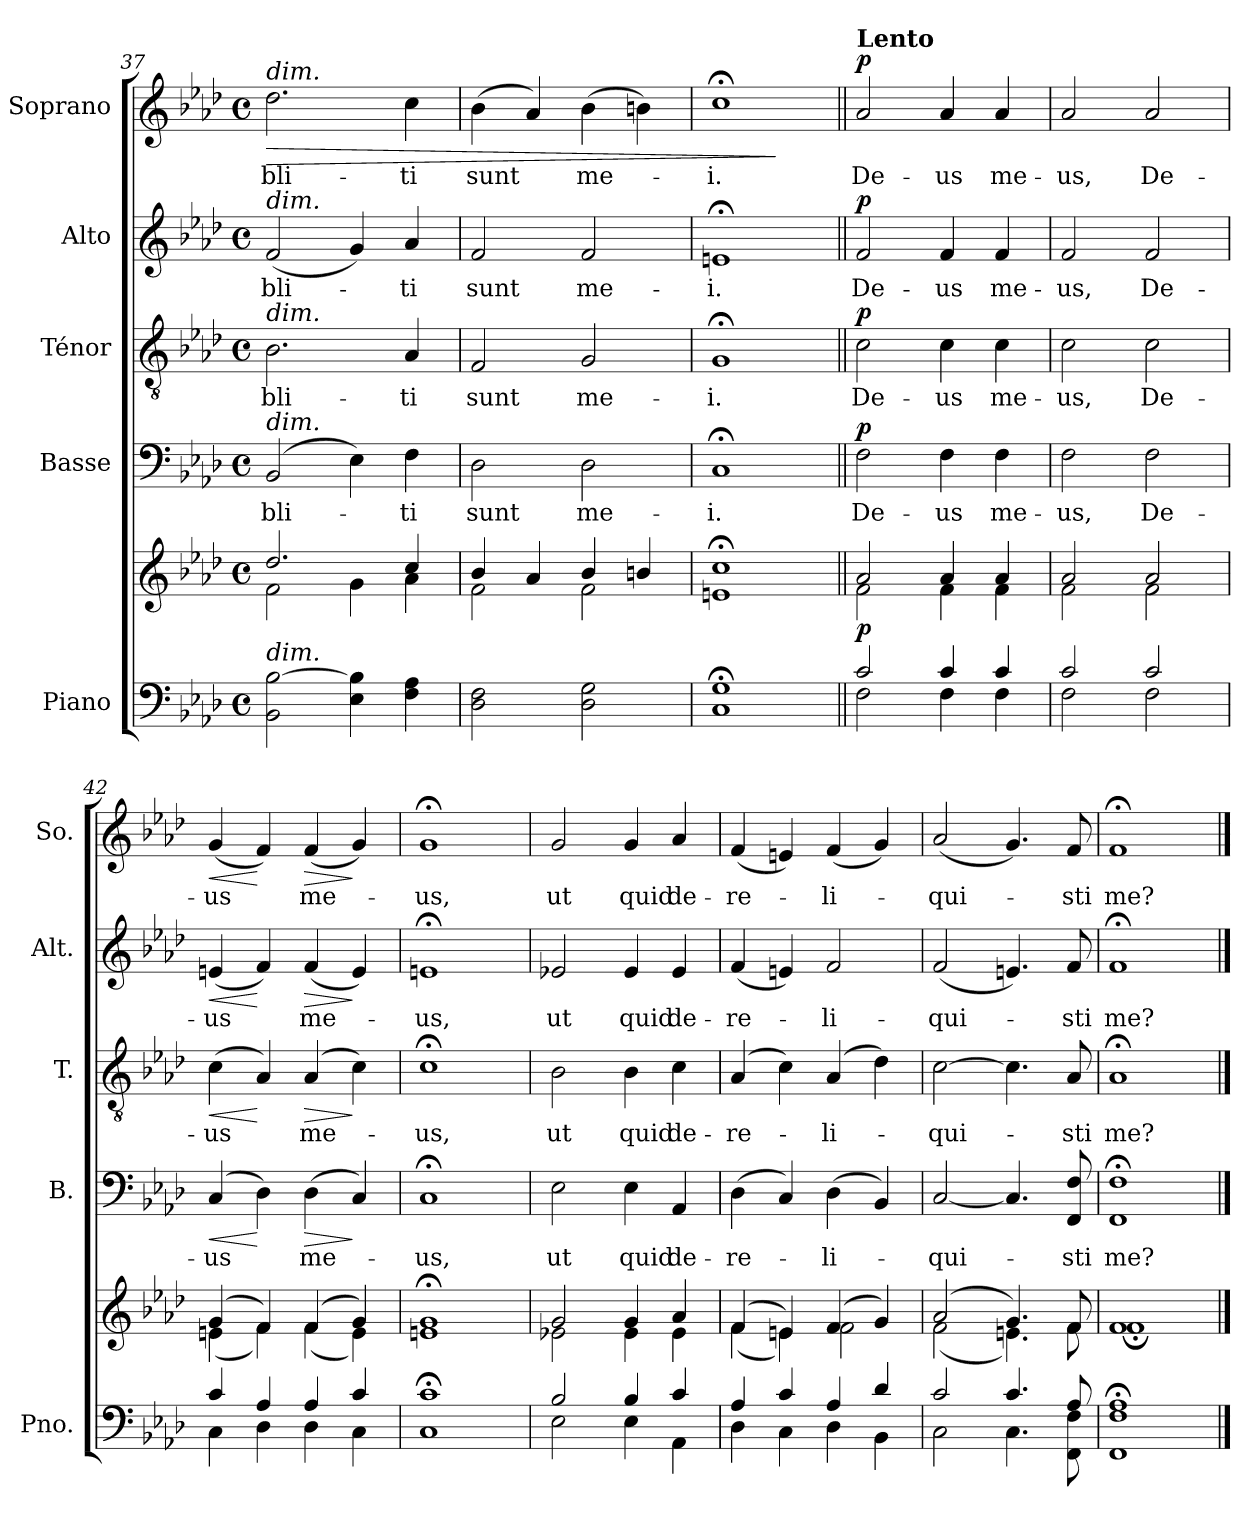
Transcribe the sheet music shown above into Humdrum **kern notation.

**kern	**kern	**dynam	**kern	**text	**dynam	**kern	**text	**dynam	**kern	**text	**dynam	**kern	**text	**dynam
*part5	*part5	*part5	*part4	*part4	*part4	*part3	*part3	*part3	*part2	*part2	*part2	*part1	*part1	*part1
*staff6	*staff5	*staff5/6	*staff4	*staff4	*staff4	*staff3	*staff3	*staff3	*staff2	*staff2	*staff2	*staff1	*staff1	*staff1
*I"Piano	*	*	*I"Basse	*	*	*I"Ténor	*	*	*I"Alto	*	*	*I"Soprano	*	*
*I'Pno.	*	*	*I'B.	*	*	*I'T.	*	*	*I'Alt.	*	*	*I'So.	*	*
!!LO:LB:g=z
*clefF4	*clefG2	*	*clefF4	*	*	*clefGv2	*	*	*clefG2	*	*	*clefG2	*	*
*k[b-e-a-d-]	*k[b-e-a-d-]	*	*k[b-e-a-d-]	*	*	*k[b-e-a-d-]	*	*	*k[b-e-a-d-]	*	*	*k[b-e-a-d-]	*	*
*M4/4	*M4/4	*	*M4/4	*	*	*M4/4	*	*	*M4/4	*	*	*M4/4	*	*
*met(c)	*met(c)	*	*met(c)	*	*	*met(c)	*	*	*met(c)	*	*	*met(c)	*	*
=37	=37	=37	=37	=37	=37	=37	=37	=37	=37	=37	=37	=37	=37	=37
*	*^	*	*	*	*	*	*	*	*	*	*	*	*	*
!	!	!	!	!	!	!	!	!	!	!	!	!	!LO:TX:a:i:t=dim.	!	!
!	!	!	!	!	!	!	!	!	!	!LO:TX:a:i:t=dim.	!	!	!	!	!
!	!	!	!	!	!	!	!LO:TX:a:i:t=dim.	!	!	!	!	!	!	!	!
!	!	!	!	!LO:TX:a:i:t=dim.	!	!	!	!	!	!	!	!	!	!	!
!LO:TX:a:i:t=dim.	!	!	!	!	!	!	!	!	!	!	!	!	!	!	!
!	!	!	!	!	!LO:LY:b	!	!	!LO:LY:b	!	!	!LO:LY:b	!	!	!LO:LY:b	!LO:HP:b
2BB-\ [2B-\	2.dd-/	2f\	.	(2BB-/	-bli-	.	2.B-\	-bli-	.	(2f/	-bli-	.	2.dd-\	-bli-	>
4E-\ 4B-\]	.	4g\	.	4E-\)	.	.	.	.	.	4g/)	.	.	.	.	.
!	!	!	!	!	!LO:LY:b	!	!	!LO:LY:b	!	!	!LO:LY:b	!	!	!LO:LY:b	!
4F\ 4A-\	4cc/	4a-\	.	4F\	-ti	.	4A-/	-ti	.	4a-/	-ti	.	4cc\	-ti	.
=38	=38	=38	=38	=38	=38	=38	=38	=38	=38	=38	=38	=38	=38	=38	=38
!	!	!	!	!	!LO:LY:b	!	!	!LO:LY:b	!	!	!LO:LY:b	!	!	!LO:LY:b	!
2D-\ 2F\	4b-/	2f\	.	2D-\	sunt	.	2F/	sunt	.	2f/	sunt	.	(4b-\	sunt	.
.	4a-/	.	.	.	.	.	.	.	.	.	.	.	4a-/)	.	.
!	!	!	!	!	!LO:LY:b	!	!	!LO:LY:b	!	!	!LO:LY:b	!	!	!LO:LY:b	!
2D-\ 2G\	4b-/	2f\	.	2D-\	me-	.	2G/	me-	.	2f/	me-	.	(4b-\	me-	.
.	4bn/	.	.	.	.	.	.	.	.	.	.	.	4bn\)	.	.
=39	=39	=39	=39	=39	=39	=39	=39	=39	=39	=39	=39	=39	=39	=39	=39
!	!	!	!	!	!LO:LY:b	!	!	!LO:LY:b	!	!	!LO:LY:b	!	!	!LO:LY:b	!
1C; 1G;	1cc;<	1en	.	1C;<	-i.	.	1G;<	-i.	.	1en;<	-i.	.	1cc;<	-i.	.
*	*v	*v	*	*	*	*	*	*	*	*	*	*	*	*	*
.	.	.	.	.	.	.	.	.	.	.	.	.	.	]
=40||	=40||	=40||	=40||	=40||	=40||	=40||	=40||	=40||	=40||	=40||	=40||	=40||	=40||	=40||
*^	*^	*	*	*	*	*	*	*	*	*	*	*	*	*
!	!	!	!	!	!	!	!	!	!	!	!	!	!	!LO:TX:a:B:t=Lento	!	!
!	!	!	!	!LO:DY:a=2	!	!LO:LY:b	!LO:DY:b	!	!LO:LY:b	!LO:DY:b	!	!LO:LY:b	!LO:DY:b	!	!LO:LY:b	!LO:DY:b
2c/	2F\	2a-/	2f\	p	2F\	De-	p	2c\	De-	p	2f/	De-	p	2a-/	De-	p
!	!	!	!	!	!	!LO:LY:b	!	!	!LO:LY:b	!	!	!LO:LY:b	!	!	!LO:LY:b	!
4c/	4F\	4a-/	4f\	.	4F\	-us	.	4c\	-us	.	4f/	-us	.	4a-/	-us	.
!	!	!	!	!	!	!LO:LY:b	!	!	!LO:LY:b	!	!	!LO:LY:b	!	!	!LO:LY:b	!
4c/	4F\	4a-/	4f\	.	4F\	me-	.	4c\	me-	.	4f/	me-	.	4a-/	me-	.
=41	=41	=41	=41	=41	=41	=41	=41	=41	=41	=41	=41	=41	=41	=41	=41	=41
!	!	!	!	!	!	!LO:LY:b	!	!	!LO:LY:b	!	!	!LO:LY:b	!	!	!LO:LY:b	!
2c/	2F\	2a-/	2f\	.	2F\	-us,	.	2c\	-us,	.	2f/	-us,	.	2a-/	-us,	.
!	!	!	!	!	!	!LO:LY:b	!	!	!LO:LY:b	!	!	!LO:LY:b	!	!	!LO:LY:b	!
2c/	2F\	2a-/	2f\	.	2F\	De-	.	2c\	De-	.	2f/	De-	.	2a-/	De-	.
!!LO:PB:g=z
=42	=42	=42	=42	=42	=42	=42	=42	=42	=42	=42	=42	=42	=42	=42	=42	=42
!	!	!	!	!	!	!LO:LY:b	!LO:HP:b	!	!LO:LY:b	!LO:HP:b	!	!LO:LY:b	!LO:HP:b	!	!LO:LY:b	!LO:HP:b
4c/	4C\	(4g/	(4en\	.	(4C/	-us	<	(4c\	-us	<	(4en/	-us	<	(4g/	-us	<
4A-/	4D-\	4f/)	4f\)	.	4D-\)	.	[	4A-/)	.	[	4f/)	.	[	4f/)	.	[
!	!	!	!	!	!	!LO:LY:b	!LO:HP:b	!	!LO:LY:b	!LO:HP:b	!	!LO:LY:b	!LO:HP:b	!	!LO:LY:b	!LO:HP:b
4A-/	4D-\	(4f/	(4f\	.	(4D-\	me-	>	(4A-/	me-	>	(4f/	me-	>	(4f/	me-	>
4c/	4C\	4g/)	4e\)	.	4C/)	.	]	4c\)	.	]	4e/)	.	]	4g/)	.	]
=43	=43	=43	=43	=43	=43	=43	=43	=43	=43	=43	=43	=43	=43	=43	=43	=43
!	!	!	!	!	!	!LO:LY:b	!	!	!LO:LY:b	!	!	!LO:LY:b	!	!	!LO:LY:b	!
*v	*v	*	*	*	*	*	*	*	*	*	*	*	*	*	*	*
*	*v	*v	*	*	*	*	*	*	*	*	*	*	*	*	*
1C; 1c;	1en;< 1g;<	.	1C;<	-us,	.	1c;<	-us,	.	1en;<	-us,	.	1g;<	-us,	.
=44	=44	=44	=44	=44	=44	=44	=44	=44	=44	=44	=44	=44	=44	=44
*^	*^	*	*	*	*	*	*	*	*	*	*	*	*	*
!	!	!	!	!	!	!LO:LY:b	!	!	!LO:LY:b	!	!	!LO:LY:b	!	!	!LO:LY:b	!
2B-/	2E-\	2g/	2e-X\	.	2E-\	ut	.	2B-\	ut	.	2e-X/	ut	.	2g/	ut	.
!	!	!	!	!	!	!LO:LY:b	!	!	!LO:LY:b	!	!	!LO:LY:b	!	!	!LO:LY:b	!
4B-/	4E-\	4g/	4e-\	.	4E-\	quid	.	4B-\	quid	.	4e-/	quid	.	4g/	quid	.
!	!	!	!	!	!	!LO:LY:b	!	!	!LO:LY:b	!	!	!LO:LY:b	!	!	!LO:LY:b	!
4c/	4AA-\	4a-/	4e-\	.	4AA-/	de-	.	4c\	de-	.	4e-/	de-	.	4a-/	de-	.
=45	=45	=45	=45	=45	=45	=45	=45	=45	=45	=45	=45	=45	=45	=45	=45	=45
!	!	!	!	!	!	!LO:LY:b	!	!	!LO:LY:b	!	!	!LO:LY:b	!	!	!LO:LY:b	!
4A-/	4D-\	(4f/	(4f\	.	(4D-\	-re-	.	(4A-/	-re-	.	(4f/	-re-	.	(4f/	-re-	.
4c/	4C\	4en/)	4e\)	.	4C/)	.	.	4c\)	.	.	4en/)	.	.	4en/)	.	.
!	!	!	!	!	!	!LO:LY:b	!	!	!LO:LY:b	!	!	!LO:LY:b	!	!	!LO:LY:b	!
4A-/	4D-\	(4f/	2f\	.	(4D-\	-li-	.	(4A-/	-li-	.	2f/	-li-	.	(4f/	-li-	.
4d-/	4BB-\	4g/)	.	.	4BB-/)	.	.	4d-\)	.	.	.	.	.	4g/)	.	.
=46	=46	=46	=46	=46	=46	=46	=46	=46	=46	=46	=46	=46	=46	=46	=46	=46
!	!	!	!	!	!	!LO:LY:b	!	!	!LO:LY:b	!	!	!LO:LY:b	!	!	!LO:LY:b	!
2c/	2C\	(2a-/	(2f\	.	[2C/	-qui-	.	[2c\	-qui-	.	(2f/	-qui-	.	(2a-/	-qui-	.
4.c/	4.C\	4.g/)	4.en\)	.	4.C/]	.	.	4.c\]	.	.	4.en/)	.	.	4.g/)	.	.
!	!	!	!	!	!	!LO:LY:b	!	!	!LO:LY:b	!	!	!LO:LY:b	!	!	!LO:LY:b	!
8A-/	8FF\ 8F\	8f/	8f\	.	8FF/ 8F/	-sti	.	8A-/	-sti	.	8f/	-sti	.	8f/	-sti	.
=47	=47	=47	=47	=47	=47	=47	=47	=47	=47	=47	=47	=47	=47	=47	=47	=47
!	!	!	!	!	!	!LO:LY:b	!	!	!LO:LY:b	!	!	!LO:LY:b	!	!	!LO:LY:b	!
*v	*v	*	*	*	*^	*	*	*	*	*	*	*	*	*	*	*
1FF; 1F; 1A-;	1f	1f;<	.	1FF;<	1F	me?	.	1A-;<	me?	.	1f;<	me?	.	1f;<	me?	.
*	*v	*v	*	*	*	*	*	*	*	*	*	*	*	*	*	*
*	*	*	*v	*v	*	*	*	*	*	*	*	*	*	*	*
==	==	==	==	==	==	==	==	==	==	==	==	==	==	==
*-	*-	*-	*-	*-	*-	*-	*-	*-	*-	*-	*-	*-	*-	*-
